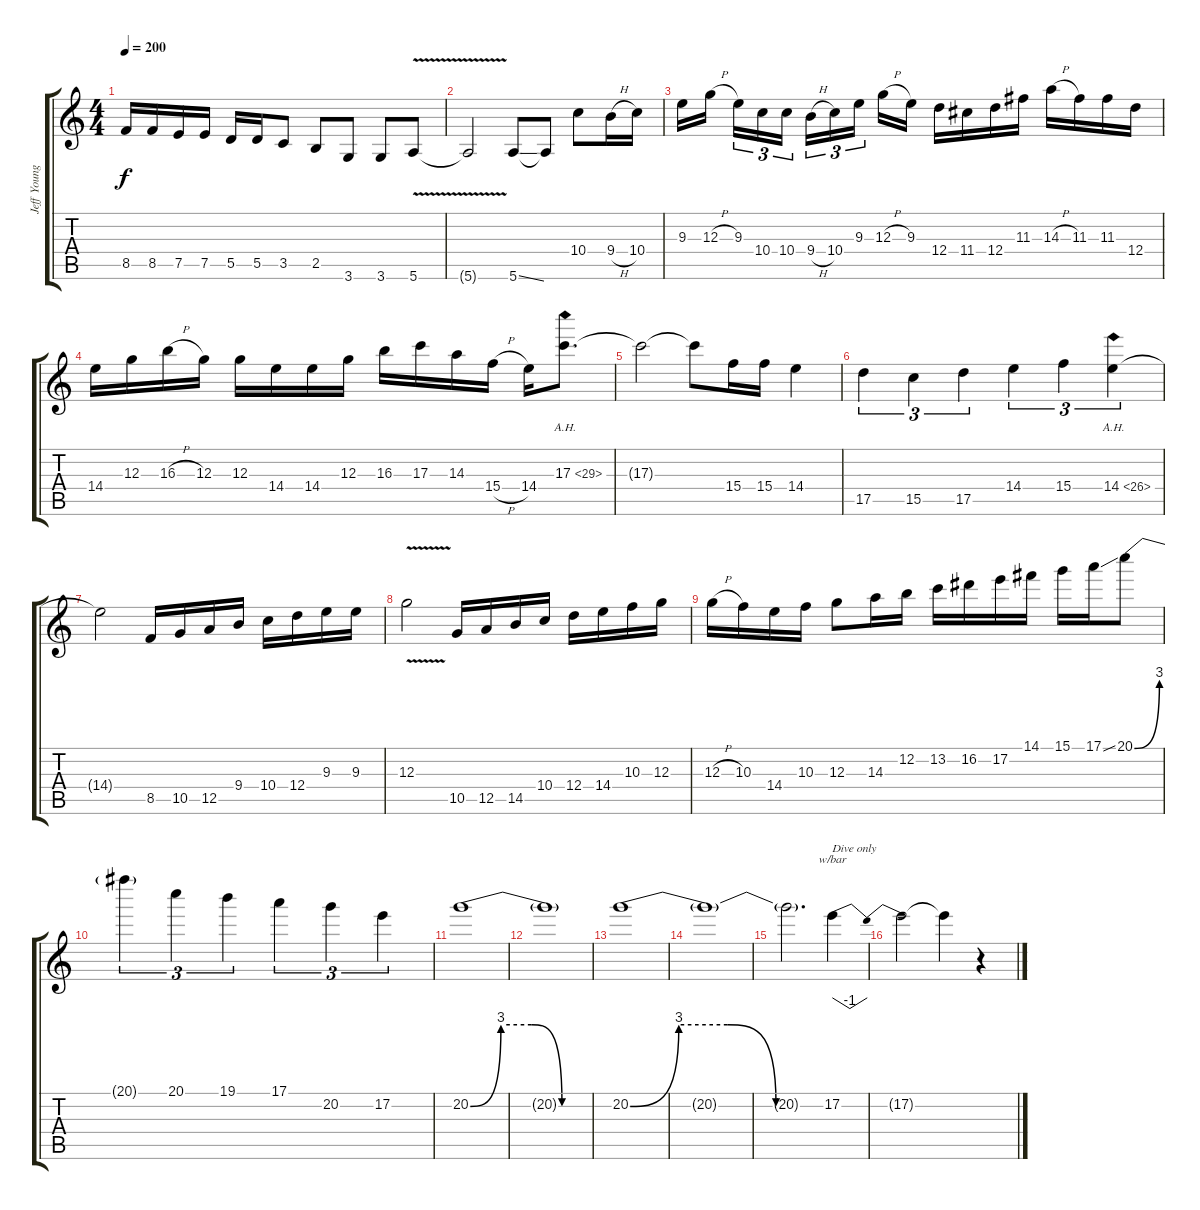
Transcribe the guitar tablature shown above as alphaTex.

\track ("Jeff Young" "Jeff Young") {instrument distortionguitar}
\staff {score tabs}
\tuning (E4 B3 G3 D3 A2 E2) {hide}
\ts (4 4)
\tempo 200
\clef g2
\ks c
8.5.16{dy f} 8.5.16 7.5.16 7.5.16 5.5.16 5.5.16 3.5.8 2.5.8 3.6.8 3.6.8 5.6{v}.8 |
5.6{t}.2 5.6{ss}.8 5.6{t}.8 10.4.8 9.4{h}.16 10.4.16 |
9.3.16 12.3{h}.16 9.3.16{tu (3 2)} 10.4.16{tu (3 2)} 10.4.16{tu (3 2)} 9.4{h}.16{tu (3 2)} 10.4.16{tu (3 2)} 9.3.16{tu (3 2)} 12.3{h}.16 9.3.16 12.4.16 11.4.16 12.4.16 11.3.16 14.3{h}.16 11.3.16 11.3.16 12.4.16 |
14.4.16 12.3.16 16.3{h}.16 12.3.16 12.3.16 14.4.16 14.4.16 12.3.16 16.3.16 17.3.16 14.3.16 15.4{h}.16 14.4.16 17.3{ah 12}.8{d} |
17.3{t}.2 17.3{t}.8 15.4.16 15.4.16 14.4.4 |
17.5.4{tu (3 2)} 15.5.4{tu (3 2)} 17.5.4{tu (3 2)} 14.4.4{tu (3 2)} 15.4.4{tu (3 2)} 14.4{ah 12}.4{tu (3 2)} |
14.4{t}.2 8.5.16 10.5.16 12.5.16 9.4.16 10.4.16 12.4.16 9.3.16 9.3.16 |
12.3{v}.2 10.5.16 12.5.16 14.5.16 10.4.16 12.4.16 14.4.16 10.3.16 12.3.16 |
12.3{h}.16 10.3.16 14.4.16 10.3.16 12.3.8 14.3.16 12.2.16 13.2.16 16.2.16 17.2.16 14.1.16 15.1.16 17.1{ss}.16 20.1{be (bend 0 0 60 12)}.8 |
20.1{t}.4{tu (3 2)} 20.1.4{tu (3 2)} 19.1.4{tu (3 2)} 17.1.4{tu (3 2)} 20.2.4{tu (3 2)} 17.2.4{tu (3 2)} |
20.2{be (custom 0 0 15 12 30 12 45 0 60 0)}.1 |
20.2{t}.1 |
20.2{be (custom 0 0 15 12 30 12 45 0 60 0)}.1 |
20.2{t}.1 |
20.2{t}.2{d} 17.2.4{tbe (dip default 0 0 30 -4 60 0) txt "Dive only"} |
17.2{t}.2 17.2{t}.4 r.4
